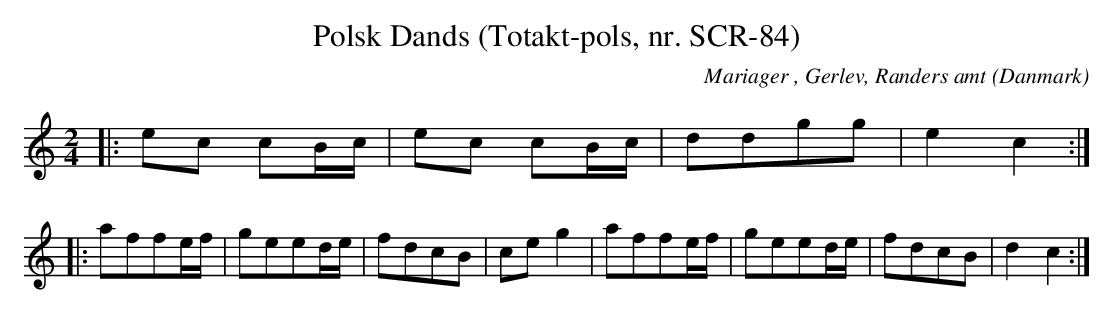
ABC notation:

X:1
T:Polsk Dands (Totakt-pols, nr. SCR-84)
O:Mariager , Gerlev, Randers amt (Danmark)
M:2/4
L:1/8
K:C
|: ec cB/c/ | ec cB/c/ | ddgg | e2 c2 :|
|: affe/f/ | geed/e/ | fdcB | ce g2 | affe/f/ | geed/e/ | fdcB | d2 c2 :|
